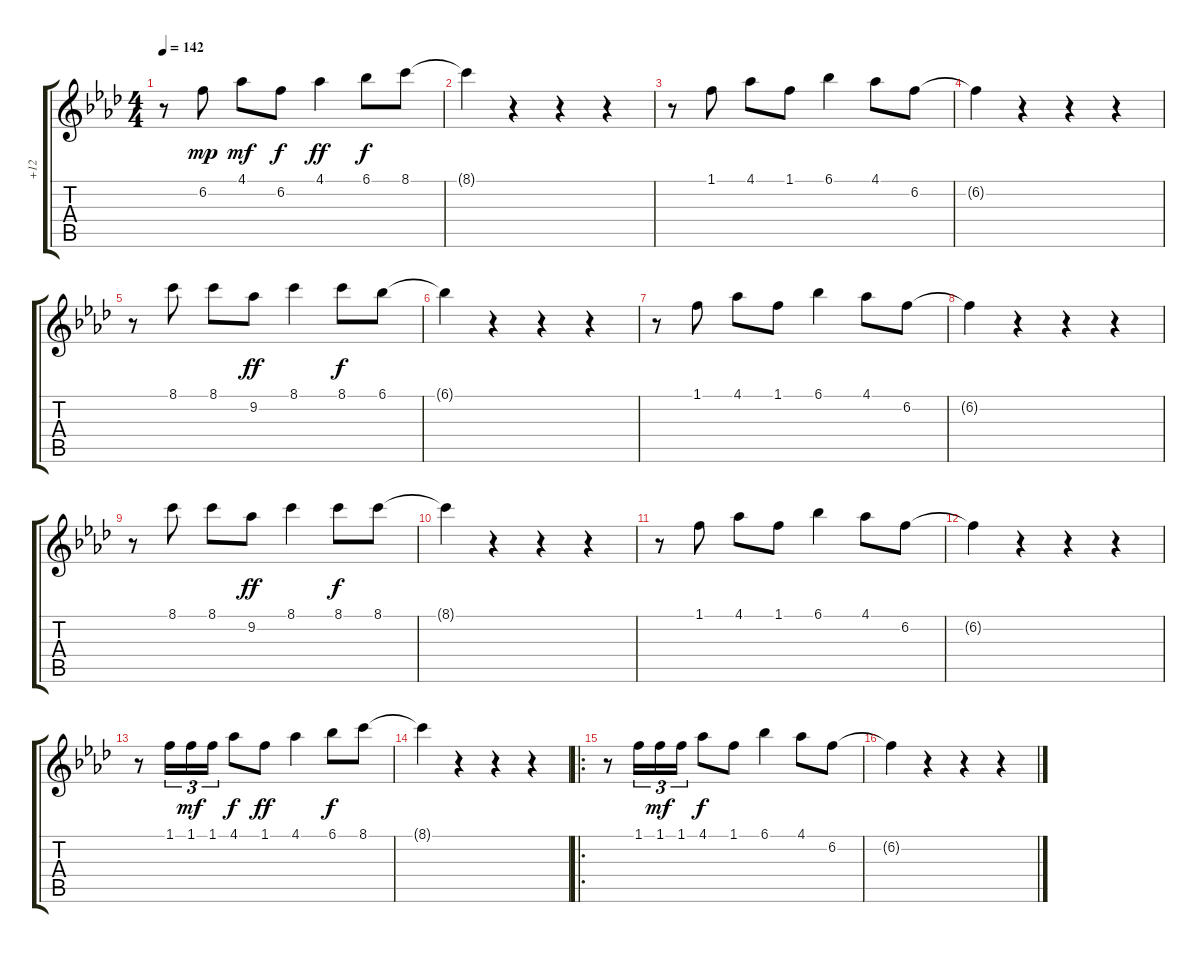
\track ("+12" "+12") {instrument acousticguitarsteel}
\staff {score tabs}
\tuning (E4 B3 G3 D3 A2 E2) {hide}
\ts (4 4)
\tempo 142
\clef g2
\ks fminor
r.8{dy mp instrument acousticguitarsteel} 6.2.8 4.1.8{dy mf} 6.2.8{dy f} 4.1.4{dy ff} 6.1.8{dy f} 8.1.8 |
8.1{t}.4 r.4 r.4 r.4 |
r.8 1.1.8 4.1.8 1.1.8 6.1.4 4.1.8 6.2.8 |
6.2{t}.4 r.4 r.4 r.4 |
r.8 8.1.8 8.1.8 9.2.8{dy ff} 8.1.4 8.1.8{dy f} 6.1.8 |
6.1{t}.4 r.4 r.4 r.4 |
r.8 1.1.8 4.1.8 1.1.8 6.1.4 4.1.8 6.2.8 |
6.2{t}.4 r.4 r.4 r.4 |
r.8 8.1.8 8.1.8 9.2.8{dy ff} 8.1.4 8.1.8{dy f} 8.1.8 |
8.1{t}.4 r.4 r.4 r.4 |
r.8 1.1.8 4.1.8 1.1.8 6.1.4 4.1.8 6.2.8 |
6.2{t}.4 r.4 r.4 r.4 |
r.8 1.1.16{tu (3 2)} 1.1.16{tu (3 2) dy mf} 1.1.16{tu (3 2)} 4.1.8{dy f} 1.1.8{dy ff} 4.1.4 6.1.8{dy f} 8.1.8 |
8.1{t}.4 r.4 r.4 r.4 |
\ro
r.8 1.1.16{tu (3 2)} 1.1.16{tu (3 2) dy mf} 1.1.16{tu (3 2)} 4.1.8{dy f} 1.1.8 6.1.4 4.1.8 6.2.8 |
6.2{t}.4 r.4 r.4 r.4
